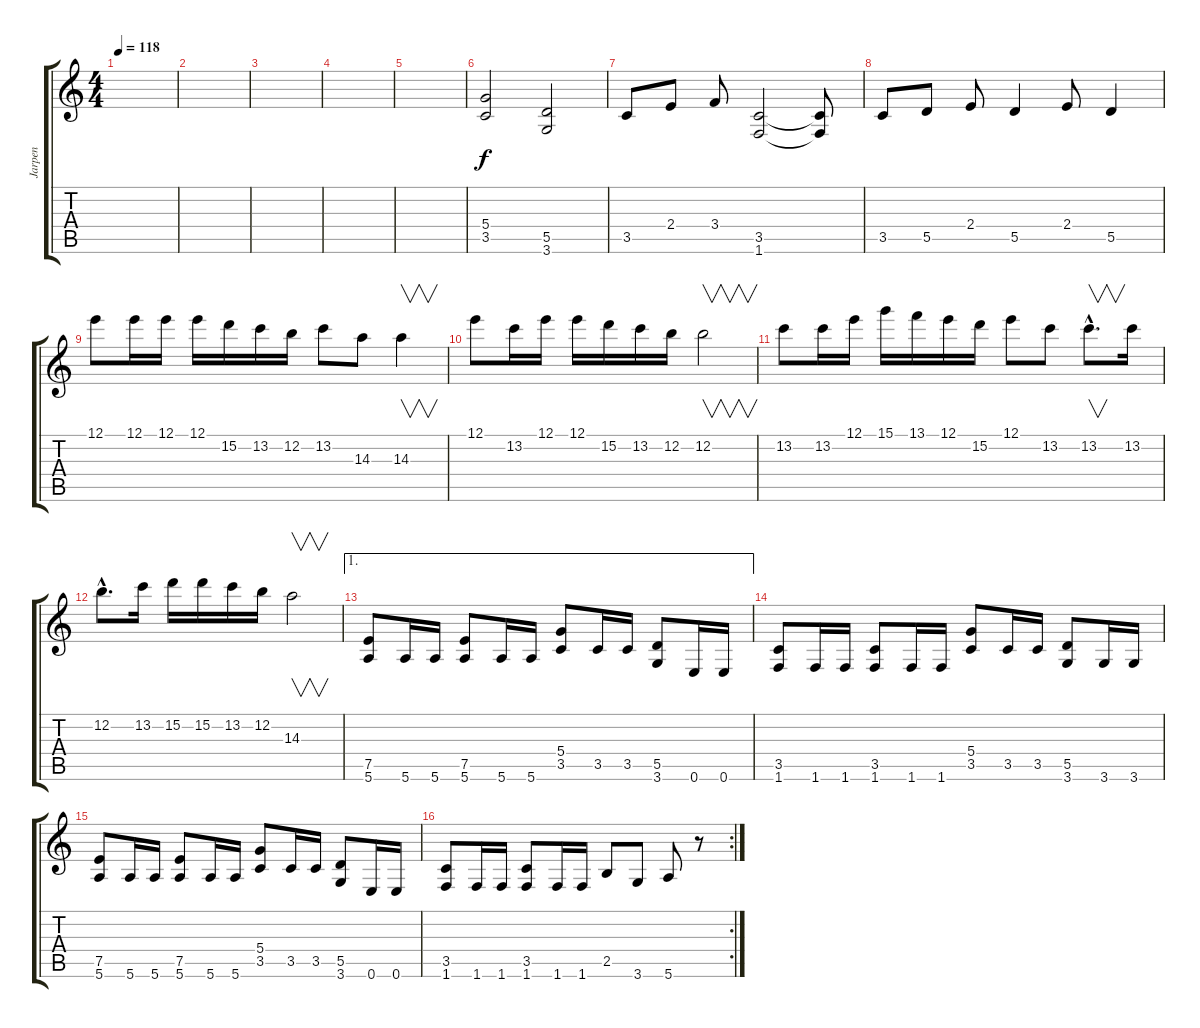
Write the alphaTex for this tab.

\track ("Jarpen" "Jarpen") {instrument distortionguitar}
\staff {score tabs}
\tuning (E4 B3 G3 D3 A2 E2) {hide}
\ts (4 4)
\tempo 118
\clef g2
\ks c
|
|
|
|
|
(5.4 3.5).2 (5.5 3.6).2 |
3.5.8 2.4.8 3.4.8 (3.5 1.6).2 (3.5{t} 1.6{t}).8 |
3.5.8 5.5.8 2.4.8 5.5.4 2.4.8 5.5.4 |
12.1.8 12.1.16 12.1.16 12.1.16 15.2.16 13.2.16 12.2.16 13.2.8 14.3.8 14.3.4{v} |
12.1.8 13.2.16 12.1.16 12.1.16 15.2.16 13.2.16 12.2.16 12.2.2{v} |
13.2.8 13.2.16 12.1.16 15.1.16 13.1.16 12.1.16 15.2.16 12.1.8 13.2.8 13.2{hac}.8{v d} 13.2.16 |
12.2{hac}.8{d} 13.2.16 15.2.16 15.2.16 13.2.16 12.2.16 14.3.2{v volume 4} |
\ae 1
(7.5 5.6).8{volume 13 instrument distortionguitar} 5.6.16{instrument electricguitarmuted} 5.6.16 (7.5 5.6).8{instrument distortionguitar} 5.6.16{instrument electricguitarmuted} 5.6.16 (5.4 3.5).8{instrument distortionguitar} 3.5.16{instrument electricguitarmuted} 3.5.16 (5.5 3.6).8{instrument distortionguitar} 0.6.16{instrument electricguitarmuted} 0.6.16 |
(3.5 1.6).8{instrument distortionguitar} 1.6.16{instrument electricguitarmuted} 1.6.16 (3.5 1.6).8{instrument distortionguitar} 1.6.16{instrument electricguitarmuted} 1.6.16 (5.4 3.5).8{instrument distortionguitar} 3.5.16{instrument electricguitarmuted} 3.5.16 (5.5 3.6).8{instrument distortionguitar} 3.6.16{instrument electricguitarmuted} 3.6.16 |
(7.5 5.6).8{instrument distortionguitar} 5.6.16{instrument electricguitarmuted} 5.6.16 (7.5 5.6).8{instrument distortionguitar} 5.6.16{instrument electricguitarmuted} 5.6.16 (5.4 3.5).8{instrument distortionguitar} 3.5.16{instrument electricguitarmuted} 3.5.16 (5.5 3.6).8{instrument distortionguitar} 0.6.16{instrument electricguitarmuted} 0.6.16 |
\rc 2
(3.5 1.6).8{instrument distortionguitar} 1.6.16{instrument electricguitarmuted} 1.6.16 (3.5 1.6).8{instrument distortionguitar} 1.6.16{instrument electricguitarmuted} 1.6.16 2.5.8{instrument distortionguitar} 3.6.8 5.6.8 r.8
